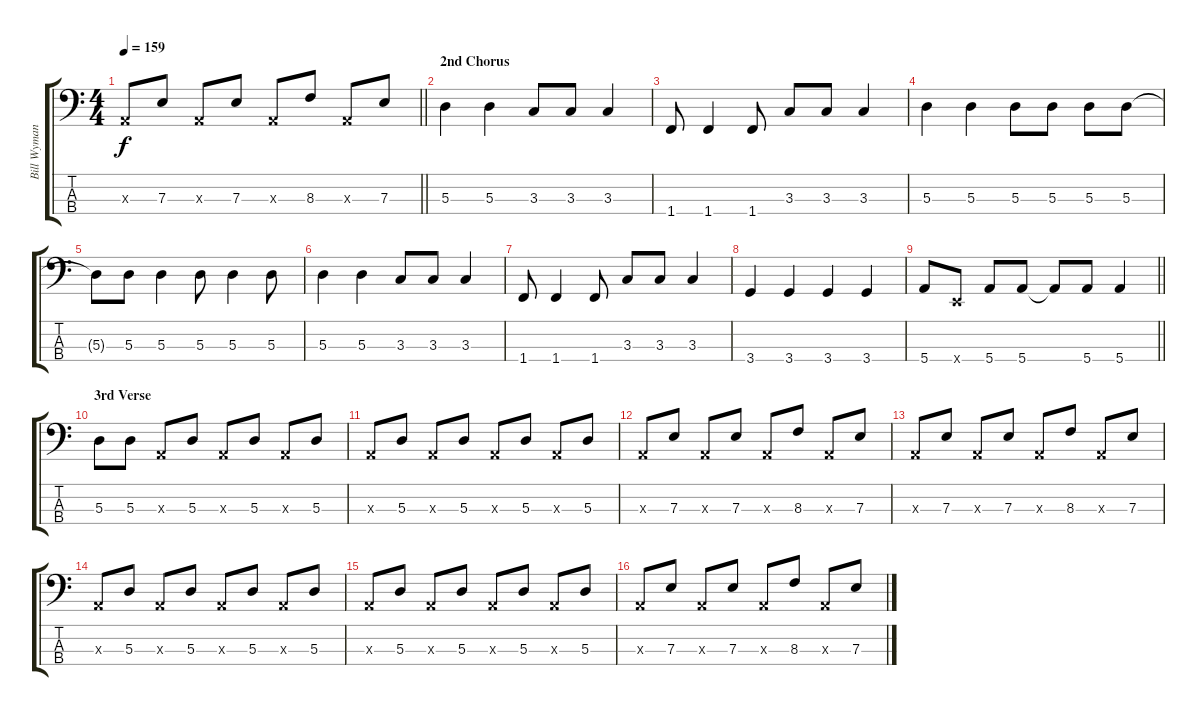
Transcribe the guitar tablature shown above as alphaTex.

\track ("Bill Wyman (Bass)" "Bill Wyman") {instrument electricbassfinger}
\staff {score tabs}
\tuning (G2 D2 A1 E1) {hide}
\ts (4 4)
\tempo 159
\clef f4
\barLineRight lightlight
\ks c
0.3{x}.8{dy f} 7.3.8 0.3{x}.8 7.3.8 0.3{x}.8 8.3.8 0.3{x}.8 7.3.8 |
\section ("" "2nd Chorus")
5.3.4 5.3.4 3.3.8 3.3.8 3.3.4 |
1.4.8 1.4.4 1.4.8 3.3.8 3.3.8 3.3.4 |
5.3.4 5.3.4 5.3.8 5.3.8 5.3.8 5.3.8 |
5.3{t}.8 5.3.8 5.3.4 5.3.8 5.3.4 5.3.8 |
5.3.4 5.3.4 3.3.8 3.3.8 3.3.4 |
1.4.8 1.4.4 1.4.8 3.3.8 3.3.8 3.3.4 |
3.4.4 3.4.4 3.4.4 3.4.4 |
\barLineRight lightlight
5.4.8 0.4{x}.8 5.4.8 5.4.8 5.4{t}.8 5.4.8 5.4.4 |
\section ("" "3rd Verse")
5.3.8 5.3.8 0.3{x}.8 5.3.8 0.3{x}.8 5.3.8 0.3{x}.8 5.3.8 |
0.3{x}.8 5.3.8 0.3{x}.8 5.3.8 0.3{x}.8 5.3.8 0.3{x}.8 5.3.8 |
0.3{x}.8 7.3.8 0.3{x}.8 7.3.8 0.3{x}.8 8.3.8 0.3{x}.8 7.3.8 |
0.3{x}.8 7.3.8 0.3{x}.8 7.3.8 0.3{x}.8 8.3.8 0.3{x}.8 7.3.8 |
0.3{x}.8 5.3.8 0.3{x}.8 5.3.8 0.3{x}.8 5.3.8 0.3{x}.8 5.3.8 |
0.3{x}.8 5.3.8 0.3{x}.8 5.3.8 0.3{x}.8 5.3.8 0.3{x}.8 5.3.8 |
0.3{x}.8 7.3.8 0.3{x}.8 7.3.8 0.3{x}.8 8.3.8 0.3{x}.8 7.3.8
